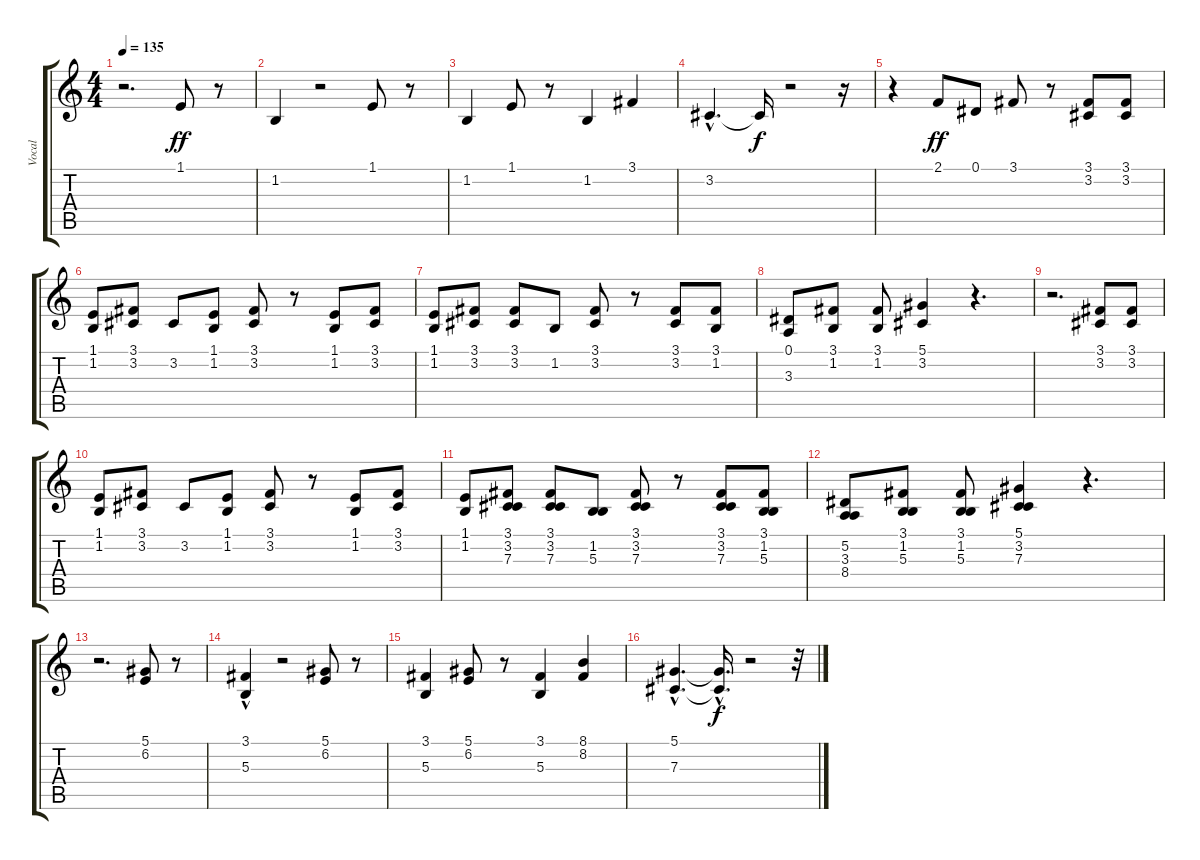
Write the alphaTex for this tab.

\track ("Vocal" "Vocal") {instrument synthvoice}
\staff {score tabs}
\tuning (Eb4 Bb3 Gb3 Db3 Ab2 Eb2) {hide}
\ts (4 4)
\tempo 135
\clef g2
\ks c
r.2{d dy ff} 1.1.8 r.8 |
1.2.4 r.2 1.1.8 r.8 |
1.2.4 1.1.8 r.8 1.2.4 3.1.4 |
3.2{hac}.4{d} 3.2{t}.16{dy f} r.2 r.16 |
r.4 2.1.8{dy ff} 0.1.8 3.1.8 r.8 (3.1 3.2).8 (3.1 3.2).8 |
(1.1 1.2).8 (3.1 3.2).8 3.2.8 (1.1 1.2).8 (3.1 3.2).8 r.8 (1.1 1.2).8 (3.1 3.2).8 |
(1.1 1.2).8 (3.1 3.2).8 (3.1 3.2).8 1.2.8 (3.1 3.2).8 r.8 (3.1 3.2).8 (3.1 1.2).8 |
(0.1 3.3).8 (3.1 1.2).8 (3.1 1.2).8 (5.1 3.2).4 r.4{d} |
r.2{d} (3.1 3.2).8 (3.1 3.2).8 |
(1.1 1.2).8 (3.1 3.2).8 3.2.8 (1.1 1.2).8 (3.1 3.2).8 r.8 (1.1 1.2).8 (3.1 3.2).8 |
(1.1 1.2).8 (3.1 3.2 7.3).8 (3.1 3.2 7.3).8 (1.2 5.3).8 (3.1 3.2 7.3).8 r.8 (3.1 3.2 7.3).8 (3.1 1.2 5.3).8 |
(5.2 3.3 8.4).8 (3.1 1.2 5.3).8 (3.1 1.2 5.3).8 (5.1 3.2 7.3).4 r.4{d} |
r.2{d} (5.1 6.2).8 r.8 |
(3.1{hac} 5.3).4 r.2 (5.1 6.2).8 r.8 |
(3.1 5.3).4 (5.1 6.2).8 r.8 (3.1 5.3).4 (8.1 8.2).4 |
(5.1{hac} 7.3{hac}).4{d} (5.1{hac t} 7.3{t}).16{d dy f} r.2 r.32
